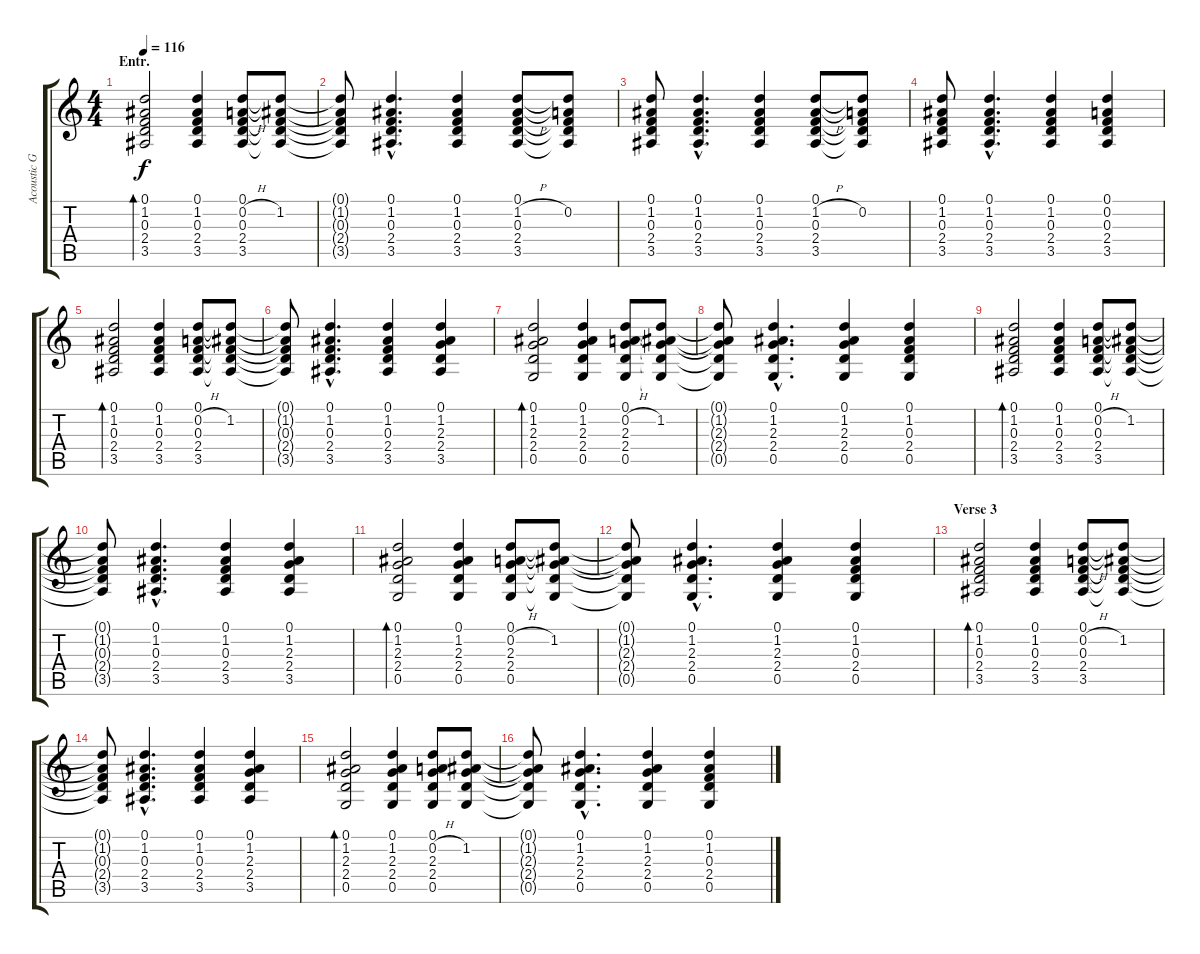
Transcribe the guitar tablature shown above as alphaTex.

\track ("Acoustic Guitar" "Acoustic G") {instrument acousticguitarsteel}
\staff {score tabs}
\tuning (D4 A3 F3 C3 G2 D2) {hide}
\ts (4 4)
\section ("" "Entr.")
\tempo 116
\clef g2
\ks c
(0.1 1.2 0.3 2.4 3.5).2{bd 60 dy f} (0.1 1.2 0.3 2.4 3.5).4 (0.1 0.2{h} 0.3 2.4 3.5).8 (0.1{t} 1.2 0.3{t} 2.4{t} 3.5{t}).8 |
(0.1{t} 1.2{t} 0.3{t} 2.4{t} 3.5{t}).8 (0.1{hac} 1.2{hac} 0.3{hac} 2.4{hac} 3.5{hac}).4{d} (0.1 1.2 0.3 2.4 3.5).4 (0.1 1.2{h} 0.3 2.4 3.5).8 (0.1{t} 0.2 0.3{t} 2.4{t} 3.5{t}).8 |
(0.1 1.2 0.3 2.4 3.5).8 (0.1{hac} 1.2{hac} 0.3{hac} 2.4{hac} 3.5{hac}).4{d} (0.1 1.2 0.3 2.4 3.5).4 (0.1 1.2{h} 0.3 2.4 3.5).8 (0.1{t} 0.2 0.3{t} 2.4{t} 3.5{t}).8 |
(0.1 1.2 0.3 2.4 3.5).8 (0.1{hac} 1.2{hac} 0.3{hac} 2.4{hac} 3.5{hac}).4{d} (0.1 1.2 0.3 2.4 3.5).4 (0.1 0.2 0.3 2.4 3.5).4 |
(0.1 1.2 0.3 2.4 3.5).2{bd 60} (0.1 1.2 0.3 2.4 3.5).4 (0.1 0.2{h} 0.3 2.4 3.5).8 (0.1{t} 1.2 0.3{t} 2.4{t} 3.5{t}).8 |
(0.1{t} 1.2{t} 0.3{t} 2.4{t} 3.5{t}).8 (0.1{hac} 1.2{hac} 0.3{hac} 2.4{hac} 3.5{hac}).4{d} (0.1 1.2 0.3 2.4 3.5).4 (0.1 1.2 2.3 2.4 3.5).4 |
(0.1 1.2 2.3 2.4 0.5).2{bd 60} (0.1 1.2 2.3 2.4 0.5).4 (0.1 0.2{h} 2.3 2.4 0.5).8 (0.1{t} 1.2 2.3{t} 2.4{t} 0.5{t}).8 |
(0.1{t} 1.2{t} 2.3{t} 2.4{t} 0.5{t}).8 (0.1{hac} 1.2{hac} 2.3{hac} 2.4{hac} 0.5{hac}).4{d} (0.1 1.2 2.3 2.4 0.5).4 (0.1 1.2 0.3 2.4 0.5).4 |
(0.1 1.2 0.3 2.4 3.5).2{bd 60} (0.1 1.2 0.3 2.4 3.5).4 (0.1 0.2{h} 0.3 2.4 3.5).8 (0.1{t} 1.2 0.3{t} 2.4{t} 3.5{t}).8 |
(0.1{t} 1.2{t} 0.3{t} 2.4{t} 3.5{t}).8 (0.1{hac} 1.2{hac} 0.3{hac} 2.4{hac} 3.5{hac}).4{d} (0.1 1.2 0.3 2.4 3.5).4 (0.1 1.2 2.3 2.4 3.5).4 |
(0.1 1.2 2.3 2.4 0.5).2{bd 60} (0.1 1.2 2.3 2.4 0.5).4 (0.1 0.2{h} 2.3 2.4 0.5).8 (0.1{t} 1.2 2.3{t} 2.4{t} 0.5{t}).8 |
(0.1{t} 1.2{t} 2.3{t} 2.4{t} 0.5{t}).8 (0.1{hac} 1.2{hac} 2.3{hac} 2.4{hac} 0.5{hac}).4{d} (0.1 1.2 2.3 2.4 0.5).4 (0.1 1.2 0.3 2.4 0.5).4 |
\section ("" "Verse 3")
(0.1 1.2 0.3 2.4 3.5).2{bd 60} (0.1 1.2 0.3 2.4 3.5).4 (0.1 0.2{h} 0.3 2.4 3.5).8 (0.1{t} 1.2 0.3{t} 2.4{t} 3.5{t}).8 |
(0.1{t} 1.2{t} 0.3{t} 2.4{t} 3.5{t}).8 (0.1{hac} 1.2{hac} 0.3{hac} 2.4{hac} 3.5{hac}).4{d} (0.1 1.2 0.3 2.4 3.5).4 (0.1 1.2 2.3 2.4 3.5).4 |
(0.1 1.2 2.3 2.4 0.5).2{bd 60} (0.1 1.2 2.3 2.4 0.5).4 (0.1 0.2{h} 2.3 2.4 0.5).8 (0.1{t} 1.2 2.3{t} 2.4{t} 0.5{t}).8 |
(0.1{t} 1.2{t} 2.3{t} 2.4{t} 0.5{t}).8 (0.1{hac} 1.2{hac} 2.3{hac} 2.4{hac} 0.5{hac}).4{d} (0.1 1.2 2.3 2.4 0.5).4 (0.1 1.2 0.3 2.4 0.5).4
